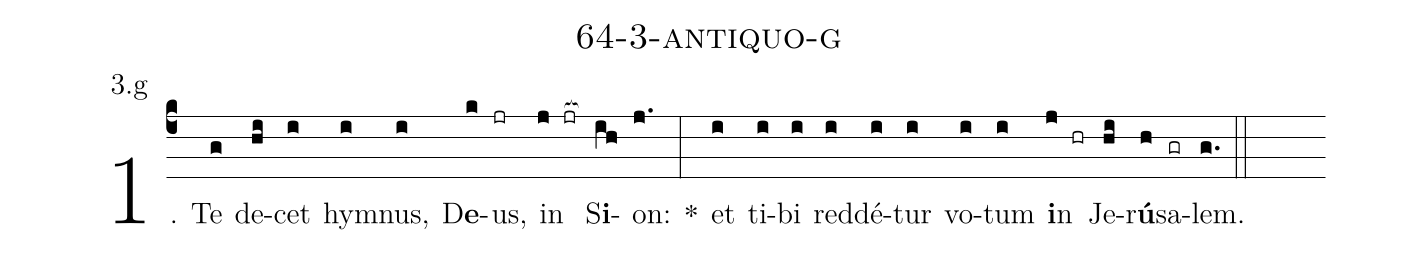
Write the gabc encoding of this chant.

name: 64-3-antiquo-g;
annotation: 3.g;
%%
(c4)1. Te(g) de(hi)cet(i) hym(i)nus,(i) D<b>e</b>(k)us,(jr) in(j jr[ocb:1{]) S<b>i</b>(ih[ocb:0}])on:(j.) *(:) et(i) ti(i)bi(i) red(i)dé(i)tur(i) vo(i)tum(i) <b>i</b>n(j hr) Je(hi)r<b>ú</b>(h)sa(gr)lem.(g.) (::)
